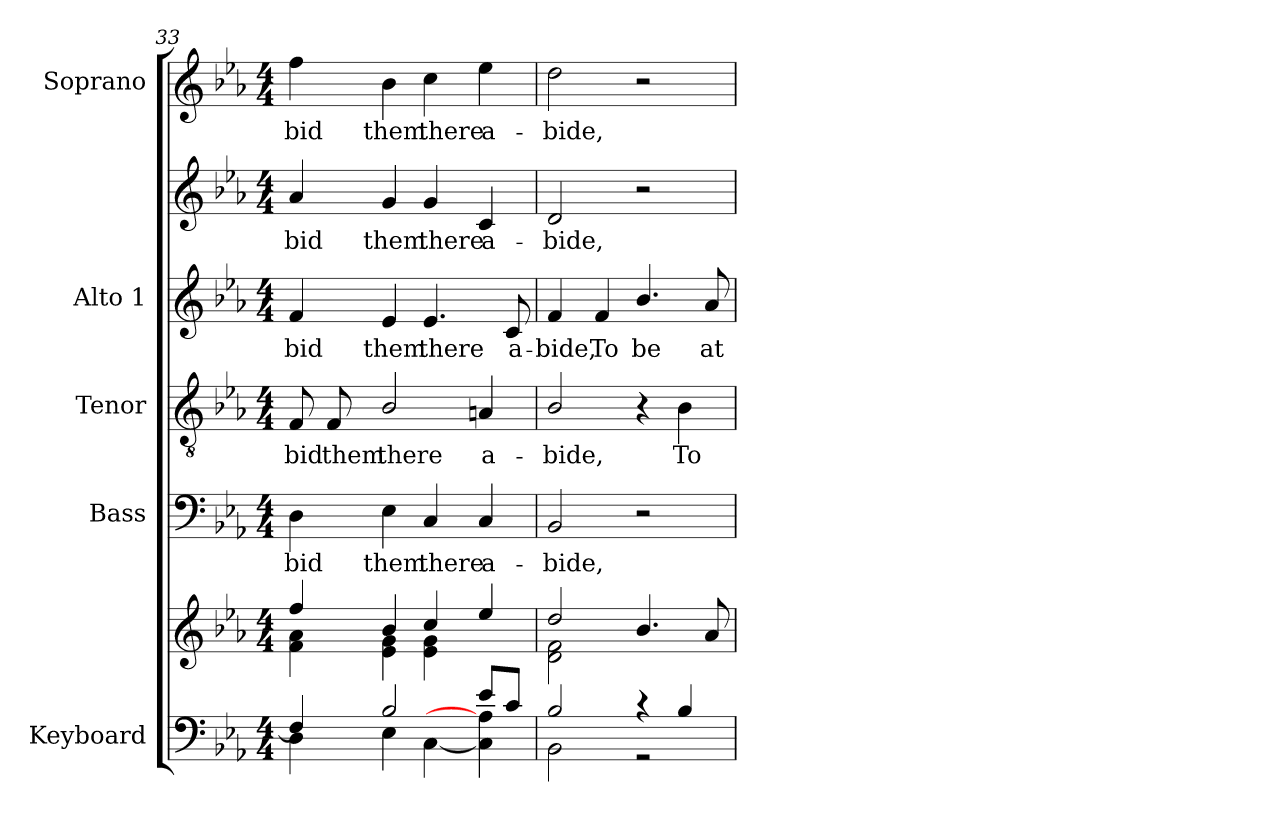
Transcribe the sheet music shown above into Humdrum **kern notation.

**kern	**kern	**kern	**text	**kern	**text	**kern	**text	**kern	**text	**kern	**text
*part5	*part5	*part4	*part4	*part3	*part3	*part2	*part2	*part2	*part2	*part1	*part1
*staff7	*staff6	*staff5	*staff5	*staff4	*staff4	*staff3	*staff3	*staff2	*staff2	*staff1	*staff1
*I"Keyboard	*	*I"Bass	*	*I"Tenor	*	*I"Alto 1	*	*	*	*I"Soprano	*
*	*	*I'B	*	*I'T	*	*I'A1	*	*	*	*I'S	*
!!LO:LB:g=z
*clefF4	*clefG2	*clefF4	*	*clefGv2	*	*clefG2	*	*clefG2	*	*clefG2	*
*k[b-e-a-]	*k[b-e-a-]	*k[b-e-a-]	*	*k[b-e-a-]	*	*k[b-e-a-]	*	*k[b-e-a-]	*	*k[b-e-a-]	*
*E-:	*E-:	*E-:	*	*E-:	*	*E-:	*	*E-:	*	*E-:	*
*M4/4	*M4/4	*M4/4	*	*M4/4	*	*M4/4	*	*M4/4	*	*M4/4	*
=33	=33	=33	=33	=33	=33	=33	=33	=33	=33	=33	=33
*^	*^	*	*	*	*	*	*	*	*	*	*
!	!	!	!	!	!LO:LY:b	!	!LO:LY:b	!	!LO:LY:b	!	!LO:LY:b	!	!LO:LY:b
4F/]	4D\	4ff/	4f\ 4a-\	4D	bid	8F	bid	4f	-bid	4a-	bid	4ff	bid
!	!	!	!	!	!	!	!LO:LY:b	!	!	!	!	!	!
.	.	.	.	.	.	8F	them	.	.	.	.	.	.
!	!	!	!	!	!LO:LY:b	!	!LO:LY:b	!	!LO:LY:b	!	!LO:LY:b	!	!LO:LY:b
2B-/	4E-\	4b-/	4e-\ 4g\	4E-	them	2B-/	there	4e-	them	4g	them	4b-	them
!	!	!	!	!	!LO:LY:b	!	!	!	!LO:LY:b	!	!LO:LY:b	!	!LO:LY:b
.	[4C\	4cc/	4e-\ 4g\	4C	there	.	.	4.e-	there	4g	there	4cc	there
!	!	!	!	!	!LO:LY:b	!	!LO:LY:b	!	!	!	!LO:LY:b	!	!LO:LY:b
8e-/L	4C\] 4An\]	4ee-/	4ryy	4C	a-	4An	a-	.	.	4c	a-	4ee-	a-
!	!	!	!	!	!	!	!	!	!LO:LY:b	!	!	!	!
8c/J	.	.	.	.	.	.	.	8c	a-	.	.	.	.
=34	=34	=34	=34	=34	=34	=34	=34	=34	=34	=34	=34	=34	=34
!	!	!	!	!	!LO:LY:b	!	!LO:LY:b	!	!LO:LY:b	!	!LO:LY:b	!	!LO:LY:b
2B-/	2BB-\	2dd/	2d\ 2f\	2BB-	-bide,	2B-/	-bide,	4f	bide,	2d	-bide,	2dd	-bide,
!	!	!	!	!	!	!	!	!	!LO:LY:b	!	!	!	!
.	.	.	.	.	.	.	.	4f	To	.	.	.	.
!	!	!	!	!	!	!	!	!	!LO:LY:b	!	!	!	!
4r	2r	4.b-/	2ryy	2r	.	4r	.	4.b-/	be	2r	.	2r	.
!	!	!	!	!	!	!	!LO:LY:b	!	!	!	!	!	!
4B-/	.	.	.	.	.	4B-	To	.	.	.	.	.	.
!	!	!	!	!	!	!	!	!	!LO:LY:b	!	!	!	!
.	.	8a-/	.	.	.	.	.	8a-	at	.	.	.	.
*v	*v	*	*	*	*	*	*	*	*	*	*	*	*
*	*v	*v	*	*	*	*	*	*	*	*	*	*
=	=	=	=	=	=	=	=	=	=	=	=
*-	*-	*-	*-	*-	*-	*-	*-	*-	*-	*-	*-
